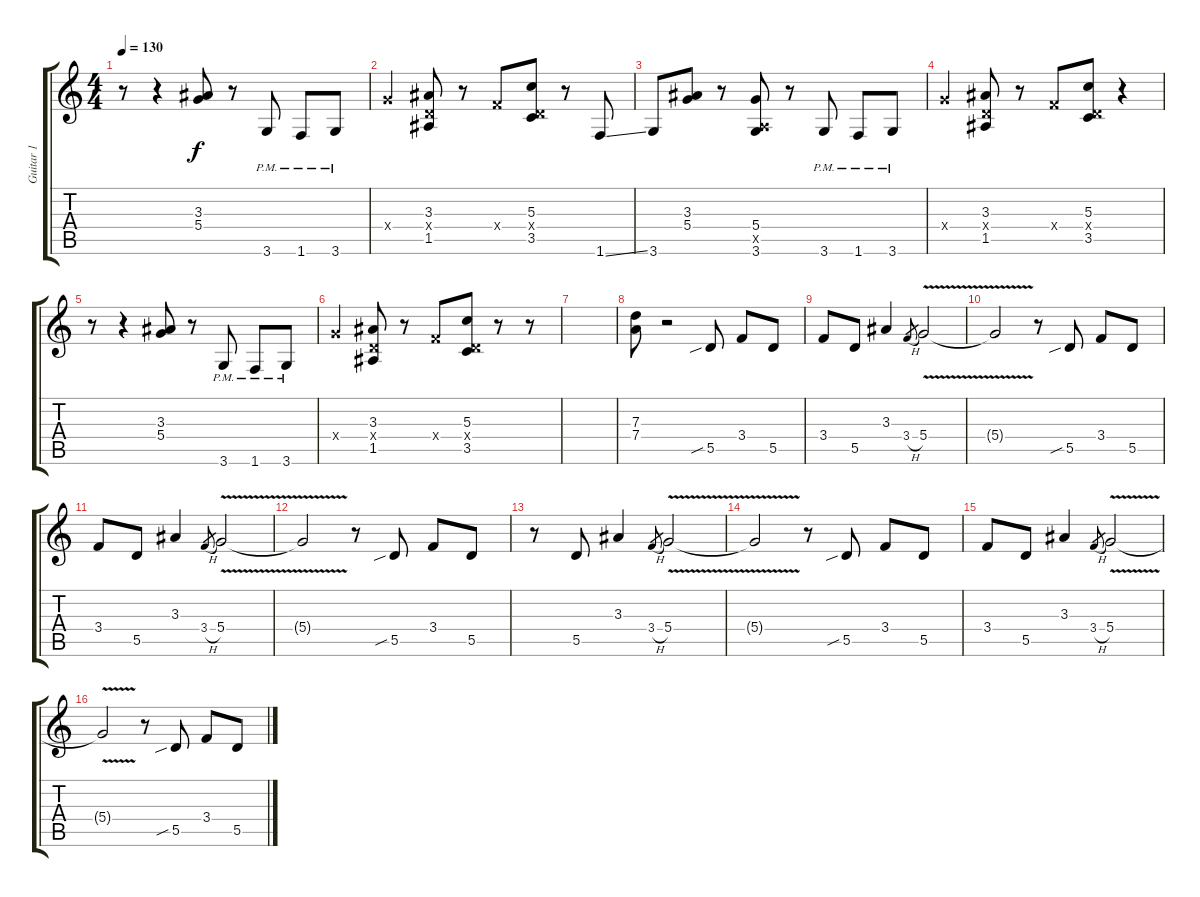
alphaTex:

\track ("Guitar 1" "Guitar 1") {instrument distortionguitar}
\staff {score tabs}
\tuning (E4 B3 G3 D3 A2 E2) {hide}
\ts (4 4)
\tempo 130
\clef g2
\ks c
r.8{dy f} r.4 (3.3 5.4).8 r.8 3.6{pm}.8 1.6{pm}.8 3.6{pm}.8 |
5.4{x}.4 (3.3 0.4{x} 1.5).8 r.8 3.4{x}.8 (5.3 0.4{x} 3.5).8 r.8 1.6{ss}.8 |
3.6.8 (3.3 5.4).8 r.8 (5.4 0.5{x} 3.6).8 r.8 3.6{pm}.8 1.6{pm}.8 3.6{pm}.8 |
5.4{x}.4 (3.3 0.4{x} 1.5).8 r.8 3.4{x}.8 (5.3 0.4{x} 3.5).8 r.4 |
r.8 r.4 (3.3 5.4).8 r.8 3.6{pm}.8 1.6{pm}.8 3.6{pm}.8 |
5.4{x}.4 (3.3 0.4{x} 1.5).8 r.8 3.4{x}.8 (5.3 0.4{x} 3.5).8 r.8 r.8 |
|
(7.3 7.4).8 r.2 5.5{sib}.8{instrument distortionguitar} 3.4.8 5.5.8 |
3.4.8 5.5.8 3.3.4 3.4{h}.8{gr} 5.4{v}.2 |
5.4{t}.2 r.8 5.5{sib}.8 3.4.8 5.5.8 |
3.4.8 5.5.8 3.3.4 3.4{h}.8{gr} 5.4{v}.2 |
5.4{t}.2 r.8 5.5{sib}.8 3.4.8 5.5.8 |
r.8 5.5.8 3.3.4 3.4{h}.8{gr} 5.4{v}.2 |
5.4{t}.2 r.8 5.5{sib}.8 3.4.8 5.5.8 |
3.4.8 5.5.8 3.3.4 3.4{h}.8{gr} 5.4{v}.2 |
5.4{t}.2 r.8 5.5{sib}.8 3.4.8 5.5.8
